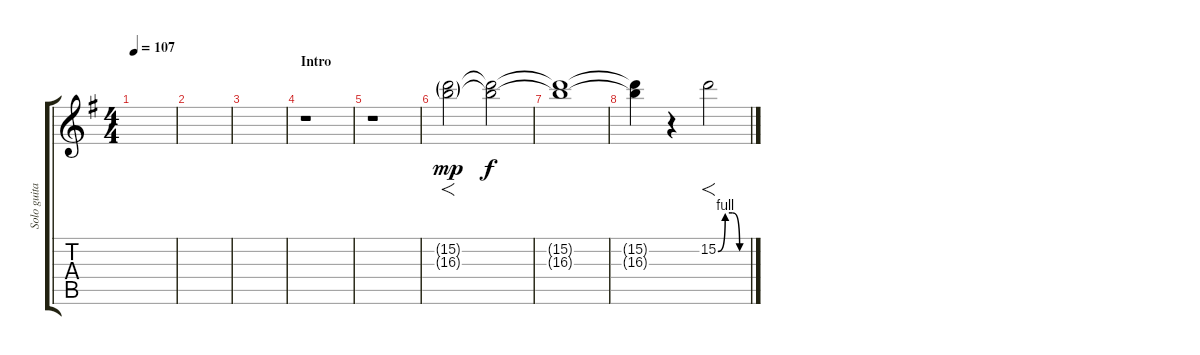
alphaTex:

\track ("Solo guitar" "Solo guita") {instrument distortionguitar}
\staff {score tabs}
\tuning (E4 B3 G3 D3 A2 E2) {hide}
\ts (4 4)
\tempo 107
\clef g2
\ks g
|
|
|
\section ("" "Intro")
r.1 |
r.1 |
(15.2{g} 16.3{g}).2{f dy mp} (15.2{t} 16.3{t}).2{dy f} |
(15.2{t} 16.3{t}).1 |
(15.2{t} 16.3{t}).4 r.4 15.2{be (custom 0 0 15 4 30 4 45 0 60 0)}.2{f}
